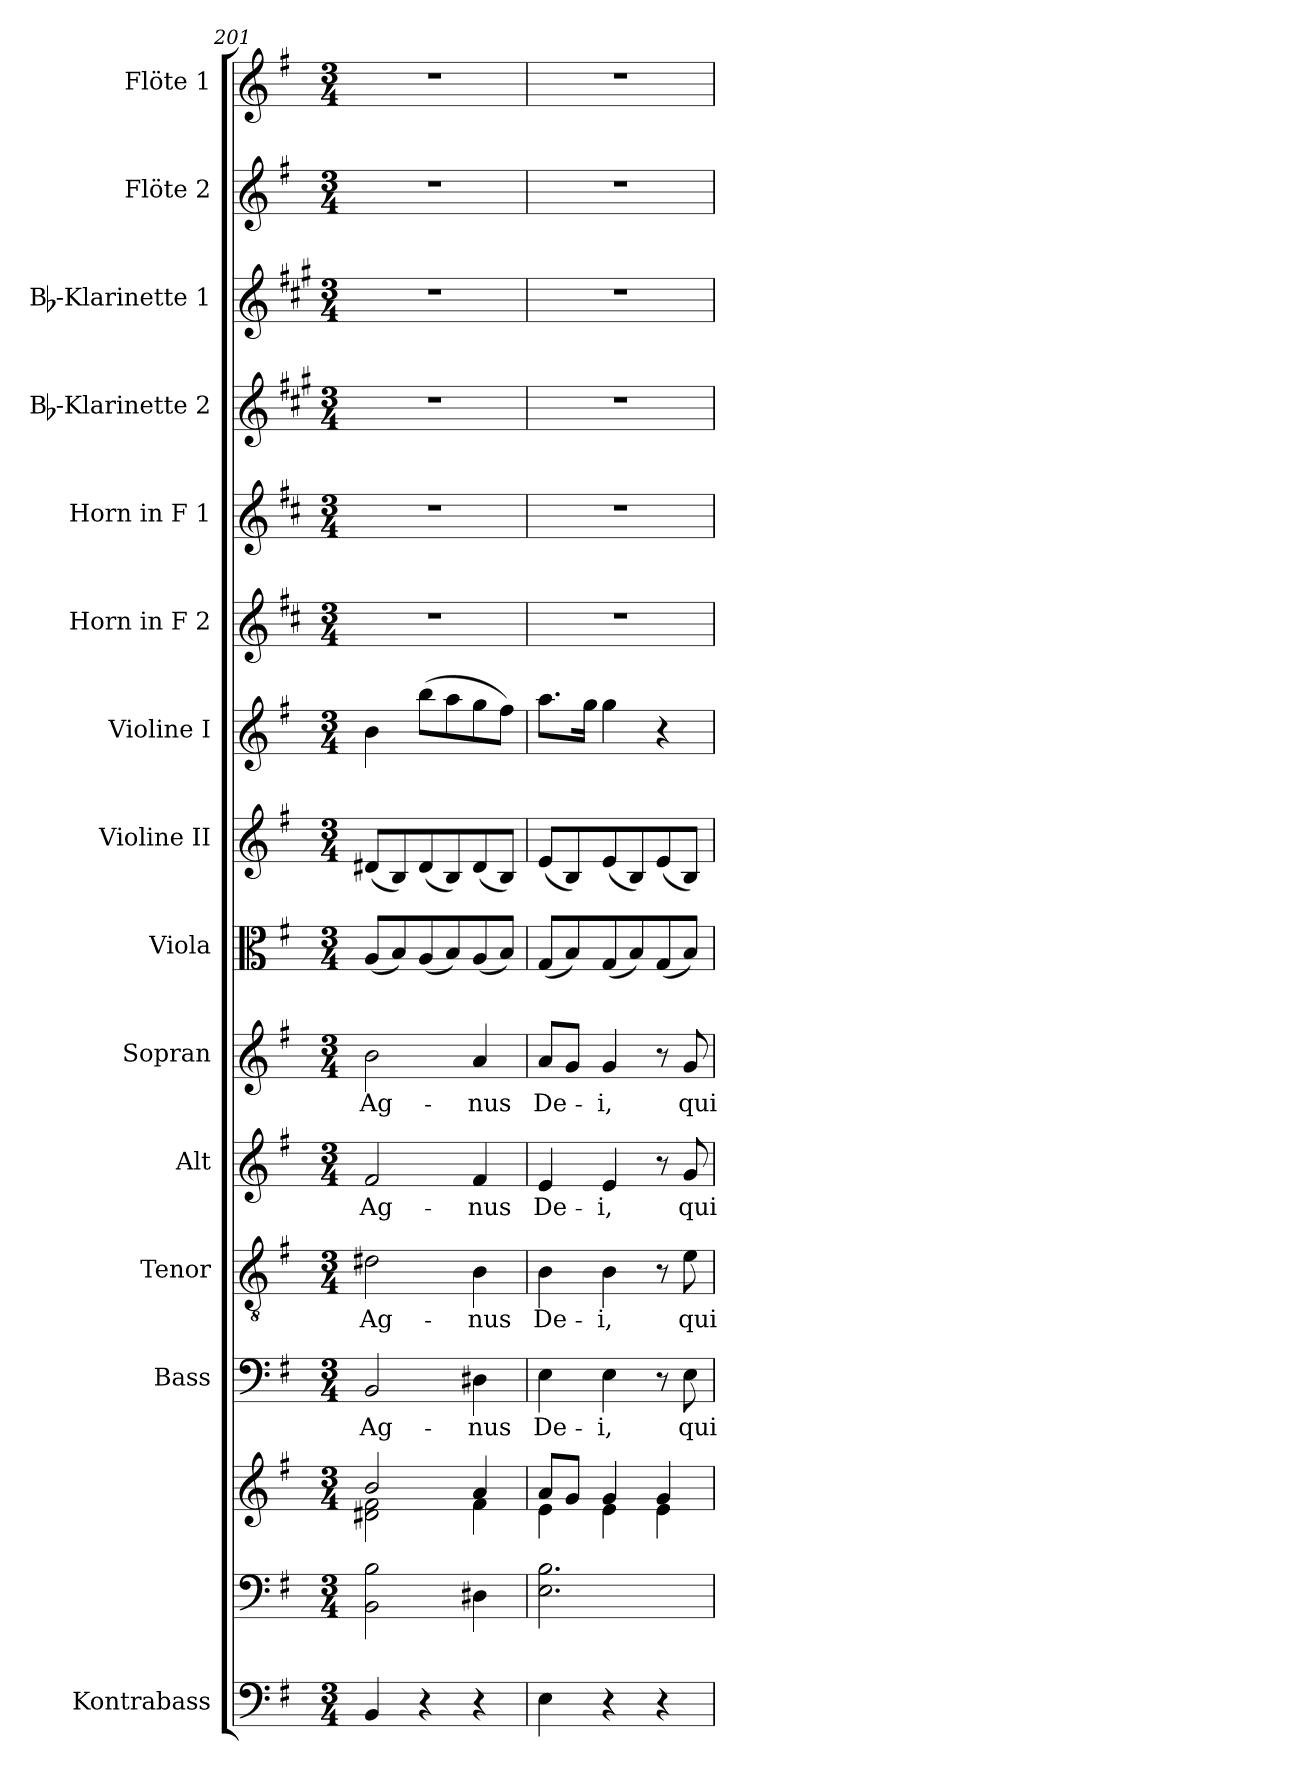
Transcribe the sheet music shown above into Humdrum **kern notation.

**kern	**kern	**kern	**kern	**text	**kern	**text	**kern	**text	**kern	**text	**kern	**kern	**kern	**kern	**kern	**kern	**kern	**kern	**kern
*part15	*part14	*part14	*part13	*part13	*part12	*part12	*part11	*part11	*part10	*part10	*part9	*part8	*part7	*part6	*part5	*part4	*part3	*part2	*part1
*staff16	*staff15	*staff14	*staff13	*staff13	*staff12	*staff12	*staff11	*staff11	*staff10	*staff10	*staff9	*staff8	*staff7	*staff6	*staff5	*staff4	*staff3	*staff2	*staff1
*I"Kontrabass	*	*	*I"Bass	*	*I"Tenor	*	*I"Alt	*	*I"Sopran	*	*I"Viola	*I"Violine II	*I"Violine I	*I"Horn in F 2	*I"Horn in F 1	*I"Bb-Klarinette 2	*I"Bb-Klarinette 1	*I"Flöte 2	*I"Flöte 1
*I'Kb.	*	*	*I'B.	*	*I'T.	*	*I'A.	*	*I'S.	*	*I'Vla.	*I'Vl. II	*I'Vl. I	*I'Horn 2	*I'Horn 1	*I'Bb Kl. 2	*I'Bb Kl. 1	*I'Fl. 2	*I'Fl. 1
*clefF4	*clefF4	*clefG2	*clefF4	*	*clefGv2	*	*clefG2	*	*clefG2	*	*clefC3	*clefG2	*clefG2	*clefG2	*clefG2	*clefG2	*clefG2	*clefG2	*clefG2
*ITrd7c12	*	*	*	*	*	*	*	*	*	*	*	*	*	*ITrd4c7	*ITrd4c7	*ITrd1c2	*ITrd1c2	*	*
*k[f#]	*k[f#]	*k[f#]	*k[f#]	*	*k[f#]	*	*k[f#]	*	*k[f#]	*	*k[f#]	*k[f#]	*k[f#]	*k[f#]	*k[f#]	*k[f#]	*k[f#]	*k[f#]	*k[f#]
*G:	*G:	*G:	*G:	*	*G:	*	*G:	*	*G:	*	*G:	*G:	*G:	*G:	*G:	*G:	*G:	*G:	*G:
*M3/4	*M3/4	*M3/4	*M3/4	*	*M3/4	*	*M3/4	*	*M3/4	*	*M3/4	*M3/4	*M3/4	*M3/4	*M3/4	*M3/4	*M3/4	*M3/4	*M3/4
=201	=201	=201	=201	=201	=201	=201	=201	=201	=201	=201	=201	=201	=201	=201	=201	=201	=201	=201	=201
*	*	*^	*	*	*	*	*	*	*	*	*	*	*	*	*	*	*	*	*
!	!	!	!	!	!LO:LY:b	!	!LO:LY:b	!	!LO:LY:b	!	!LO:LY:b	!	!	!	!	!	!	!	!	!
4BBB/	2BB\ 2B\	2b/	2d#X\ 2f#\	2BB/	Ag-	2d#X\	Ag-	2f#/	Ag-	2b\	Ag-	(<8A/L	(<8d#X/L	4b\	2.r	2.r	2.r	2.r	2.r	2.r
.	.	.	.	.	.	.	.	.	.	.	.	8B/)	8B/)	.	.	.	.	.	.	.
4r	.	.	.	.	.	.	.	.	.	.	.	(<8A/	(<8d#/	(>8bb\L	.	.	.	.	.	.
.	.	.	.	.	.	.	.	.	.	.	.	8B/)	8B/)	8aa\	.	.	.	.	.	.
!	!	!	!	!	!LO:LY:b	!	!LO:LY:b	!	!LO:LY:b	!	!LO:LY:b	!	!	!	!	!	!	!	!	!
4r	4D#X\	4a/	4f#\	4D#X\	-nus	4B\	-nus	4f#/	-nus	4a/	-nus	(<8A/	(<8d#/	8gg\	.	.	.	.	.	.
.	.	.	.	.	.	.	.	.	.	.	.	8B/J)	8B/J)	8ff#\J)	.	.	.	.	.	.
=202	=202	=202	=202	=202	=202	=202	=202	=202	=202	=202	=202	=202	=202	=202	=202	=202	=202	=202	=202	=202
!	!	!	!	!	!LO:LY:b	!	!LO:LY:b	!	!LO:LY:b	!	!LO:LY:b	!	!	!	!	!	!	!	!	!
4EE\	2.E\ 2.B\	8a/L	4e\	4E\	De-	4B\	De-	4e/	De-	8a/L	De-	(<8G/L	(<8e/L	8.aa\L	2.r	2.r	2.r	2.r	2.r	2.r
.	.	8g/J	.	.	.	.	.	.	.	8g/J	.	8B/)	8B/)	.	.	.	.	.	.	.
.	.	.	.	.	.	.	.	.	.	.	.	.	.	16gg\Jk	.	.	.	.	.	.
!	!	!	!	!	!LO:LY:b	!	!LO:LY:b	!	!LO:LY:b	!	!LO:LY:b	!	!	!	!	!	!	!	!	!
4r	.	4g/	4e\	4E\	-i,	4B\	-i,	4e/	-i,	4g/	-i,	(<8G/	(<8e/	4gg\	.	.	.	.	.	.
.	.	.	.	.	.	.	.	.	.	.	.	8B/)	8B/)	.	.	.	.	.	.	.
4r	.	4g/	4e\	8r	.	8r	.	8r	.	8r	.	(<8G/	(<8e/	4r	.	.	.	.	.	.
!	!	!	!	!	!LO:LY:b	!	!LO:LY:b	!	!LO:LY:b	!	!LO:LY:b	!	!	!	!	!	!	!	!	!
.	.	.	.	8E\	qui	8e\	qui	8g/	qui	8g/	qui	8B/J)	8B/J)	.	.	.	.	.	.	.
*	*	*v	*v	*	*	*	*	*	*	*	*	*	*	*	*	*	*	*	*	*
=	=	=	=	=	=	=	=	=	=	=	=	=	=	=	=	=	=	=	=
*-	*-	*-	*-	*-	*-	*-	*-	*-	*-	*-	*-	*-	*-	*-	*-	*-	*-	*-	*-
